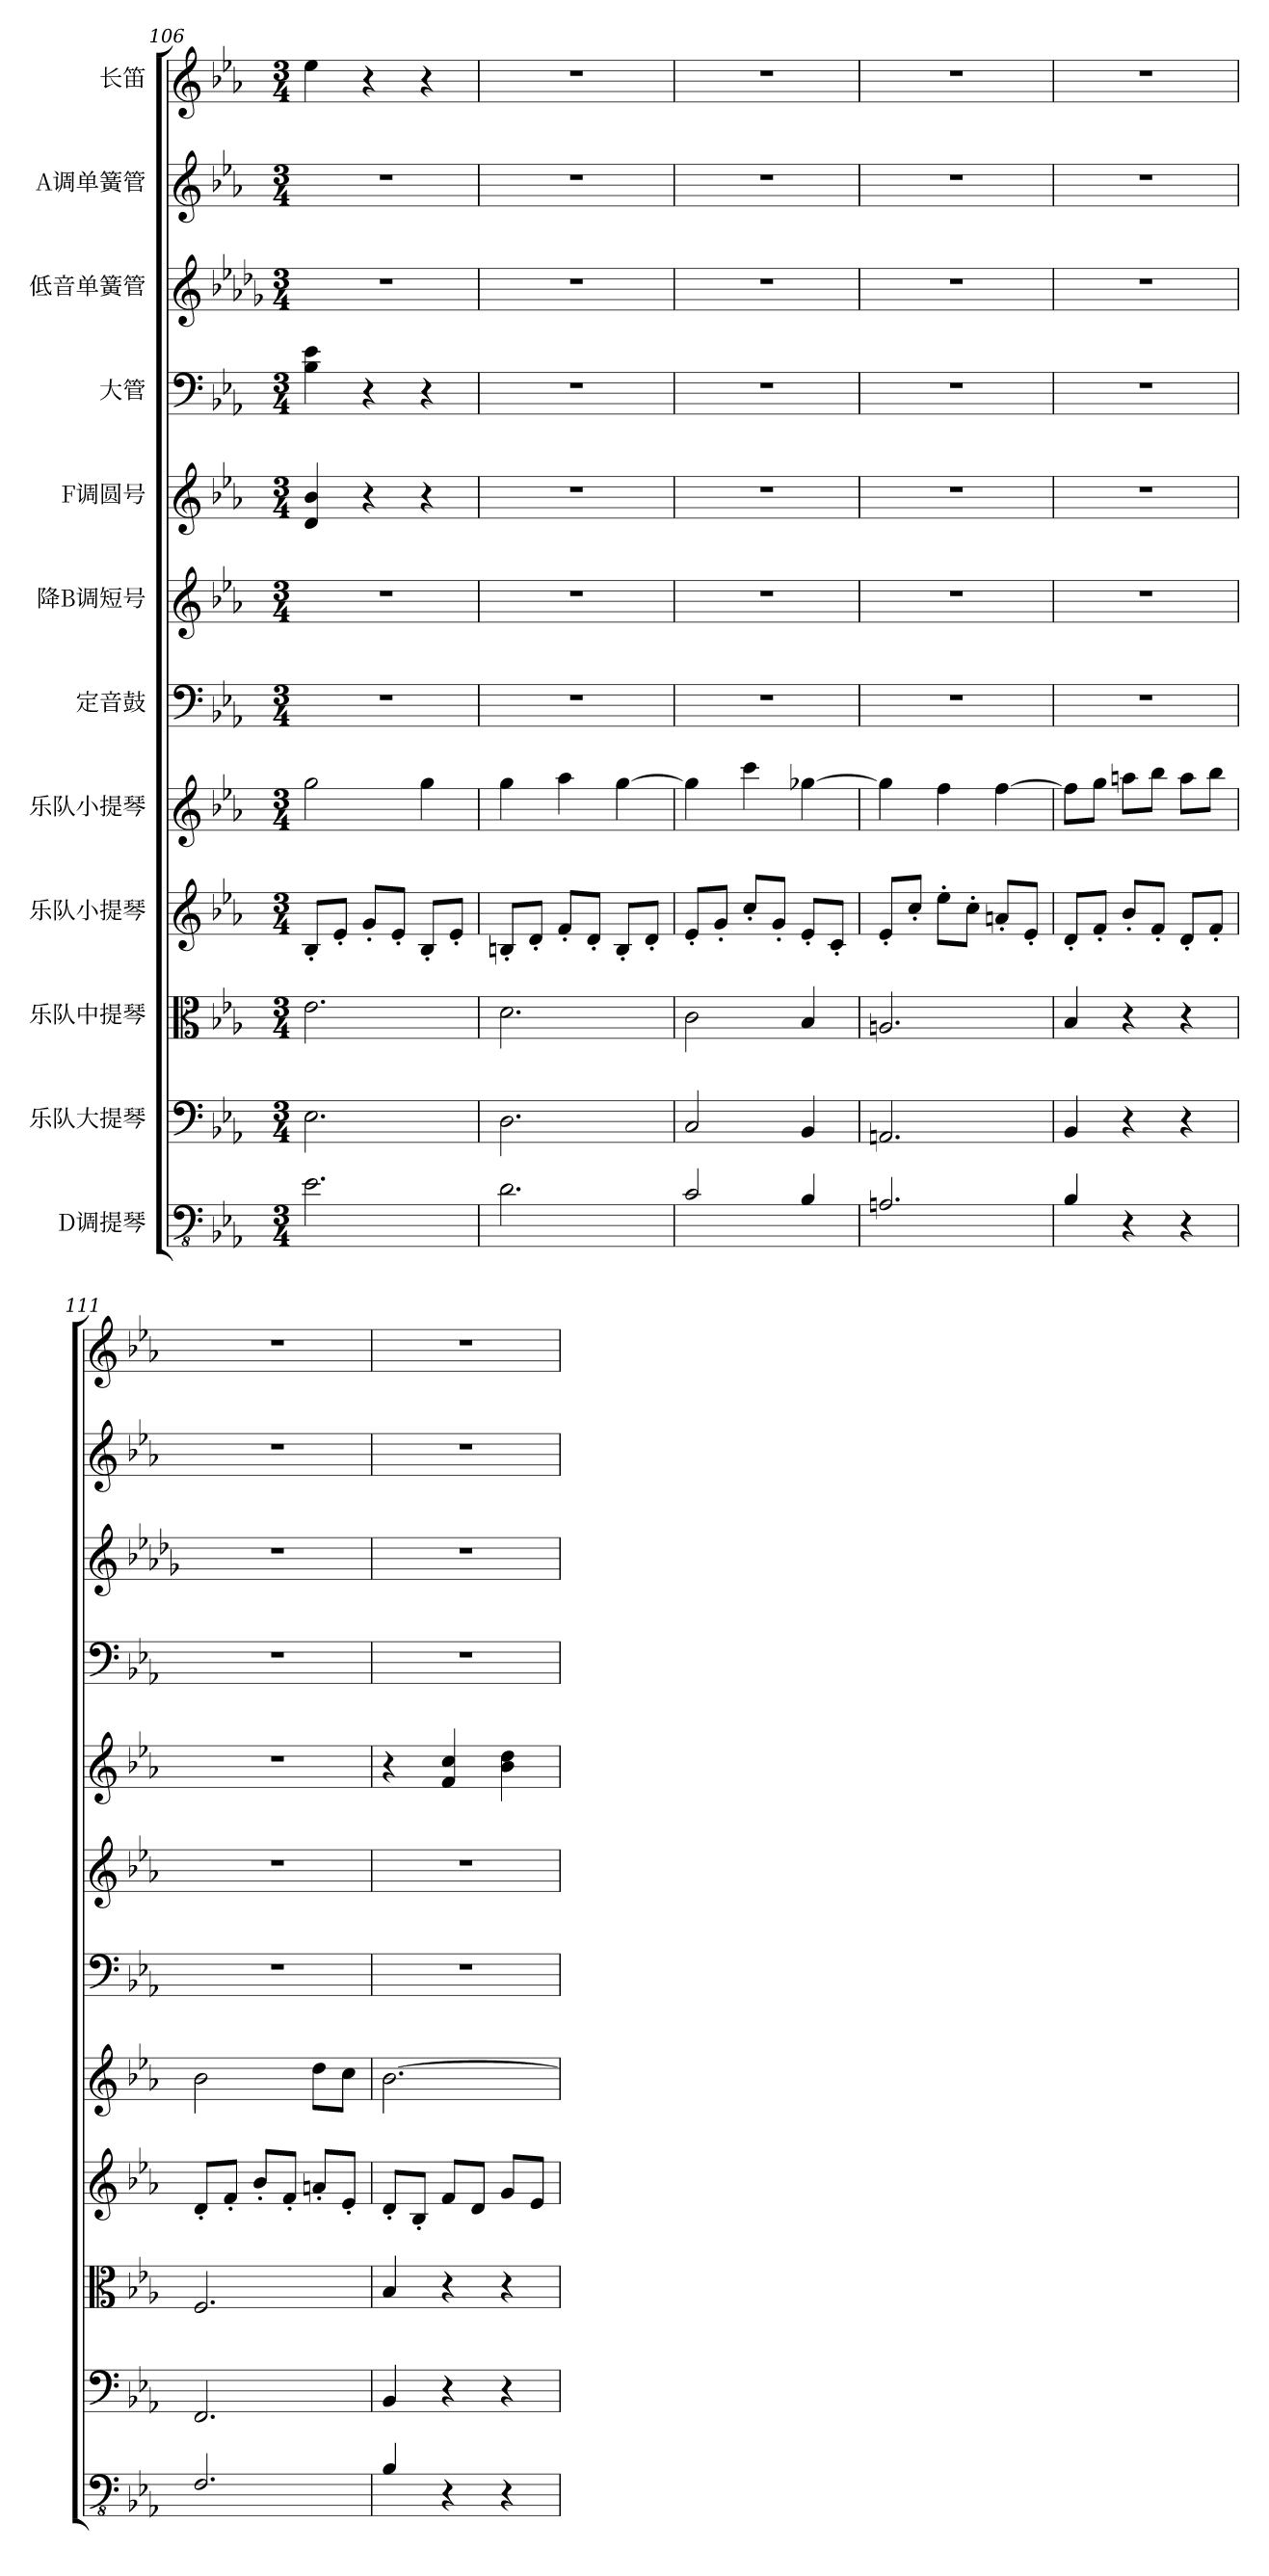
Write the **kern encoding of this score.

**kern	**kern	**kern	**kern	**kern	**kern	**kern	**kern	**kern	**kern	**kern	**kern
*part12	*part11	*part10	*part9	*part8	*part7	*part6	*part5	*part4	*part3	*part2	*part1
*staff12	*staff11	*staff10	*staff9	*staff8	*staff7	*staff6	*staff5	*staff4	*staff3	*staff2	*staff1
*I"D调提琴	*I"乐队大提琴	*I"乐队中提琴	*I"乐队小提琴	*I"乐队小提琴	*I"定音鼓	*I"降B调短号	*I"F调圆号	*I"大管	*I"低音单簧管	*I"A调单簧管	*I"长笛
*clefFv4	*clefF4	*clefC3	*clefG2	*clefG2	*clefF4	*clefG2	*clefG2	*clefF4	*clefG2	*clefG2	*clefG2
*ITrd7c12	*	*	*	*	*	*ITrd1c2	*ITrd4c7	*	*ITrd8c14	*ITrd2c3	*
*k[b-e-a-]	*k[b-e-a-]	*k[b-e-a-]	*k[b-e-a-]	*k[b-e-a-]	*k[b-e-a-]	*k[b-e-a-d-g-]	*k[b-e-a-d-]	*k[b-e-a-]	*k[b-e-a-d-g-]	*k[]	*k[b-e-a-]
*M3/4	*M3/4	*M3/4	*M3/4	*M3/4	*M3/4	*M3/4	*M3/4	*M3/4	*M3/4	*M3/4	*M3/4
*MM131	*MM131	*MM131	*MM131	*MM131	*MM131	*MM131	*MM131	*MM131	*MM131	*MM131	*MM131
=106	=106	=106	=106	=106	=106	=106	=106	=106	=106	=106	=106
2.EE-\	2.E-\	2.e-\	8B-'/L	2gg\	2.r	2.r	4G/ 4e-/	4B-\ 4e-\	2.r	2.r	4ee-\
.	.	.	8e-'/J	.	.	.	.	.	.	.	.
.	.	.	8g'/L	.	.	.	4r	4r	.	.	4r
.	.	.	8e-'/J	.	.	.	.	.	.	.	.
.	.	.	8B-'/L	4gg\	.	.	4r	4r	.	.	4r
.	.	.	8e-'/J	.	.	.	.	.	.	.	.
!!LO:PB:g=z
=107	=107	=107	=107	=107	=107	=107	=107	=107	=107	=107	=107
2.DD\	2.D\	2.d\	8Bn'/L	4gg\	2.r	2.r	2.r	2.r	2.r	2.r	2.r
.	.	.	8d'/J	.	.	.	.	.	.	.	.
.	.	.	8f'/L	4aa-\	.	.	.	.	.	.	.
.	.	.	8d'/J	.	.	.	.	.	.	.	.
.	.	.	8B'/L	[4gg\	.	.	.	.	.	.	.
.	.	.	8d'/J	.	.	.	.	.	.	.	.
=108	=108	=108	=108	=108	=108	=108	=108	=108	=108	=108	=108
2CC/	2C/	2c\	8e-'/L	4gg\]	2.r	2.r	2.r	2.r	2.r	2.r	2.r
.	.	.	8g'/J	.	.	.	.	.	.	.	.
.	.	.	8cc'/L	4ccc\	.	.	.	.	.	.	.
.	.	.	8g'/J	.	.	.	.	.	.	.	.
4BBB-/	4BB-/	4B-/	8e-'/L	[4gg-X\	.	.	.	.	.	.	.
.	.	.	8c'/J	.	.	.	.	.	.	.	.
=109	=109	=109	=109	=109	=109	=109	=109	=109	=109	=109	=109
2.AAAn/	2.AAn/	2.An/	8e-'/L	4gg-\]	2.r	2.r	2.r	2.r	2.r	2.r	2.r
.	.	.	8cc'/J	.	.	.	.	.	.	.	.
.	.	.	8ee-'\L	4ff\	.	.	.	.	.	.	.
.	.	.	8cc'\J	.	.	.	.	.	.	.	.
.	.	.	8an'/L	[4ff\	.	.	.	.	.	.	.
.	.	.	8e-'/J	.	.	.	.	.	.	.	.
=110	=110	=110	=110	=110	=110	=110	=110	=110	=110	=110	=110
4BBB-/	4BB-/	4B-/	8d'/L	8ff\L]	2.r	2.r	2.r	2.r	2.r	2.r	2.r
.	.	.	8f'/J	8gg\J	.	.	.	.	.	.	.
4r	4r	4r	8b-'/L	8aan\L	.	.	.	.	.	.	.
.	.	.	8f'/J	8bb-\J	.	.	.	.	.	.	.
4r	4r	4r	8d'/L	8aa\L	.	.	.	.	.	.	.
.	.	.	8f'/J	8bb-\J	.	.	.	.	.	.	.
=111	=111	=111	=111	=111	=111	=111	=111	=111	=111	=111	=111
2.FFF/	2.FF/	2.F/	8d'/L	2b-\	2.r	2.r	2.r	2.r	2.r	2.r	2.r
.	.	.	8f'/J	.	.	.	.	.	.	.	.
.	.	.	8b-'/L	.	.	.	.	.	.	.	.
.	.	.	8f'/J	.	.	.	.	.	.	.	.
.	.	.	8an'/L	8dd\L	.	.	.	.	.	.	.
.	.	.	8e-'/J	8cc\J	.	.	.	.	.	.	.
!!LO:PB:g=z
=112	=112	=112	=112	=112	=112	=112	=112	=112	=112	=112	=112
*	*	*	*	*	*	*	*	*	*	*	*MM129
4BBB-/	4BB-/	4B-/	8d'/L	[2.b-\	2.r	2.r	4r	2.r	2.r	2.r	2.r
.	.	.	8B-'/J	.	.	.	.	.	.	.	.
4r	4r	4r	8f/L	.	.	.	4B-/ 4f/	.	.	.	.
.	.	.	8d/J	.	.	.	.	.	.	.	.
4r	4r	4r	8g/L	.	.	.	4e-\ 4g\	.	.	.	.
.	.	.	8e-/J	.	.	.	.	.	.	.	.
=	=	=	=	=	=	=	=	=	=	=	=
*-	*-	*-	*-	*-	*-	*-	*-	*-	*-	*-	*-
